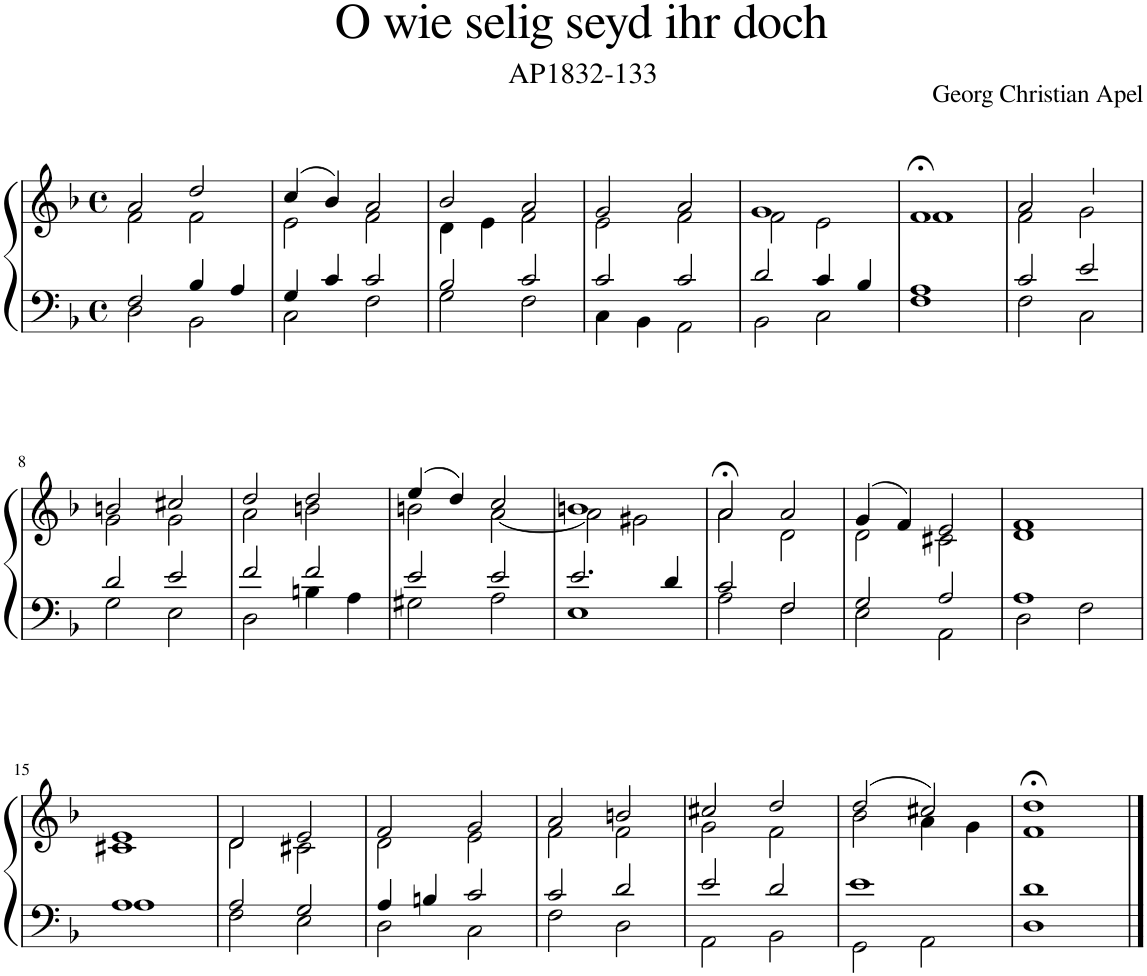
**kern	**kern
*part1	*part1
*staff2	*staff1
*I"Piano	*
*I'Pno.	*
*clefF4	*clefG2
*k[b-]	*k[b-]
*M4/4	*M4/4
*met(c)	*met(c)
=1	=1
*^	*^
2F/	2D\	2a/	2f\
4B-/	2BB-\	2dd/	2f\
4A/	.	.	.
=2	=2	=2	=2
4G/	2C\	(4cc/	2e\
4c/	.	4b-/)	.
2c/	2F\	2a/	2f\
=3	=3	=3	=3
2B-/	2G\	2b-/	4d\
.	.	.	4e\
2c/	2F\	2a/	2f\
=4	=4	=4	=4
2c/	4C\	2g/	2e\
.	4BB-\	.	.
2c/	2AA\	2a/	2f\
=5	=5	=5	=5
2d/	2BB-\	1g	2f\
4c/	2C\	.	2e\
4B-/	.	.	.
=6	=6	=6	=6
1A	1F	1f;<	1f
=7	=7	=7	=7
2c/	2F\	2a/	2f\
2e/	2C\	2cc/	2g\
!!LO:LB:g=z	!!
=8	=8	=8	=8
2d/	2G\	2bn/	2g\
2e/	2E\	2cc#X/	2g\
=9	=9	=9	=9
2f/	2D\	2dd/	2a\
2f/	4Bn\	2dd/	2bn\
.	4A\	.	.
=10	=10	=10	=10
2e/	2G#X\	(4ee/	2bn\
.	.	4dd/)	.
2e/	2A\	2cc/	[2a\
=11	=11	=11	=11
2.e/	1E	1bn	2a\]
.	.	.	2g#X\
4d/	.	.	.
=12	=12	=12	=12
2c/	2A\	2a;</	2a\
2F/	2F\	2a/	2d\
=13	=13	=13	=13
2G/	2E\	(4g/	2d\
.	.	4f/)	.
2A/	2AA\	2e/	2c#X\
=14	=14	=14	=14
1A	2D\	1f	1d
.	2F\	.	.
!!LO:LB:g=z	!!
=15	=15	=15	=15
1A	1A	1e	1c#X
=16	=16	=16	=16
2A/	2F\	2d/	2d\
2G/	2E\	2e/	2c#X\
=17	=17	=17	=17
4A/	2D\	2f/	2d\
4Bn/	.	.	.
2c/	2C\	2g/	2e\
=18	=18	=18	=18
2c/	2F\	2a/	2f\
2d/	2D\	2bn/	2f\
=19	=19	=19	=19
2e/	2AA\	2cc#X/	2g\
2d/	2BB-\	2dd/	2f\
=20	=20	=20	=20
1e	2GG\	(2dd/	2b-\
.	2AA\	2cc#X/)	4a\
.	.	.	4g\
=21	=21	=21	=21
1d	1D	1dd;<	1f
*v	*v	*	*
*	*v	*v
==	==
*-	*-
